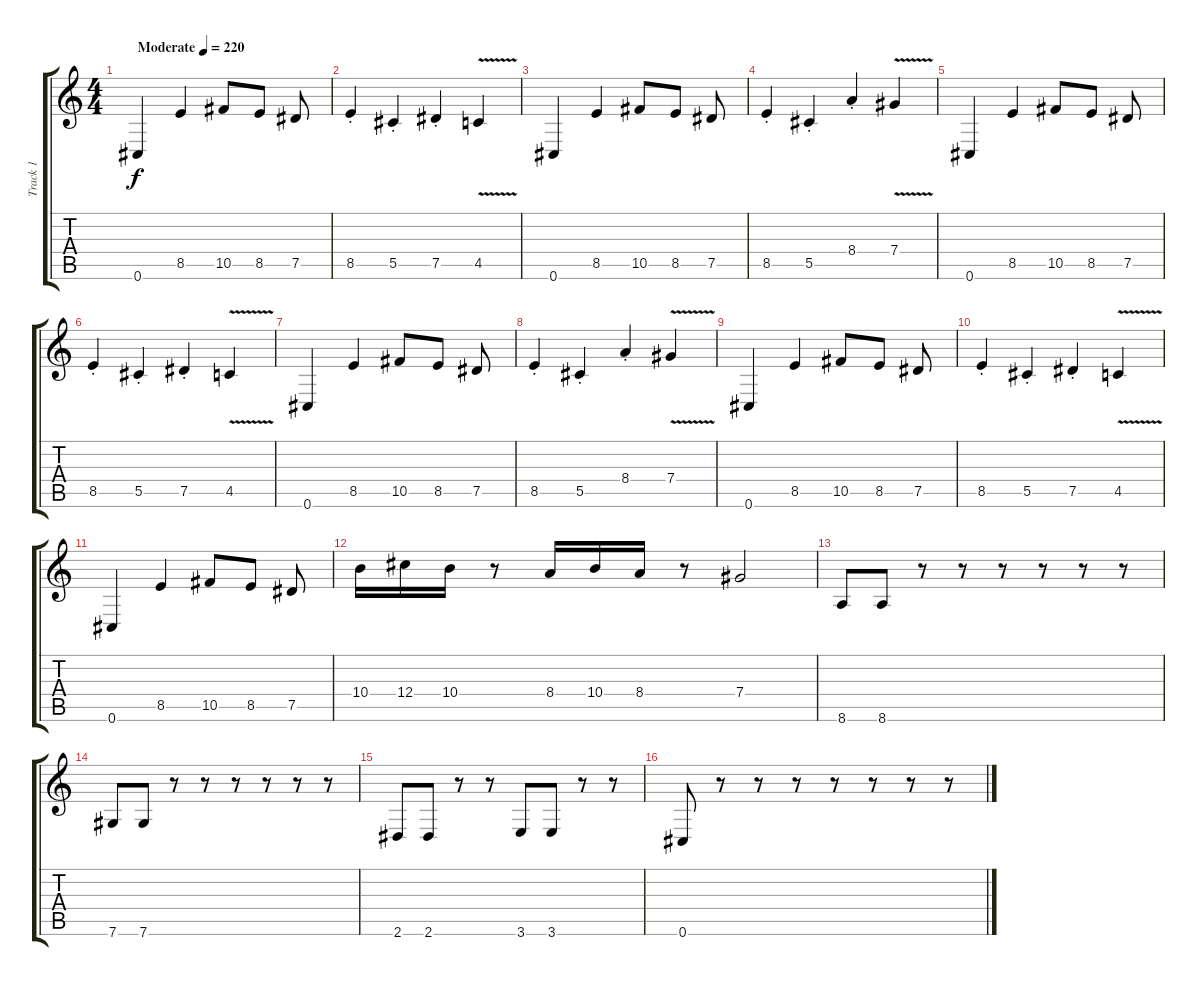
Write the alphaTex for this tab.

\track ("Track 1" "Track 1") {instrument overdrivenguitar}
\staff {score tabs}
\tuning (Eb4 Bb3 Gb3 Db3 Ab2 Db2) {hide}
\ts (4 4)
\tempo (220 "Moderate")
\clef g2
\ks c
0.6.4{dy f instrument overdrivenguitar} 8.5.4 10.5.8 8.5.8 7.5.8 |
8.5{st}.4 5.5{st}.4 7.5{st}.4 4.5{v}.4 |
0.6.4 8.5.4 10.5.8 8.5.8 7.5.8 |
8.5{st}.4 5.5{st}.4 8.4{st}.4 7.4{v}.4 |
0.6.4 8.5.4 10.5.8 8.5.8 7.5.8 |
8.5{st}.4 5.5{st}.4 7.5{st}.4 4.5{v}.4 |
0.6.4 8.5.4 10.5.8 8.5.8 7.5.8 |
8.5{st}.4 5.5{st}.4 8.4{st}.4 7.4{v}.4 |
0.6.4 8.5.4 10.5.8 8.5.8 7.5.8 |
8.5{st}.4 5.5{st}.4 7.5{st}.4 4.5{v}.4 |
0.6.4 8.5.4 10.5.8 8.5.8 7.5.8 |
10.4.16 12.4.16 10.4.16 r.8 8.4.16 10.4.16 8.4.16 r.8 7.4.2 |
8.6.8 8.6.8 r.8 r.8 r.8 r.8 r.8 r.8 |
7.6.8 7.6.8 r.8 r.8 r.8 r.8 r.8 r.8 |
2.6.8 2.6.8 r.8 r.8 3.6.8 3.6.8 r.8 r.8 |
0.6.8 r.8 r.8 r.8 r.8 r.8 r.8 r.8
